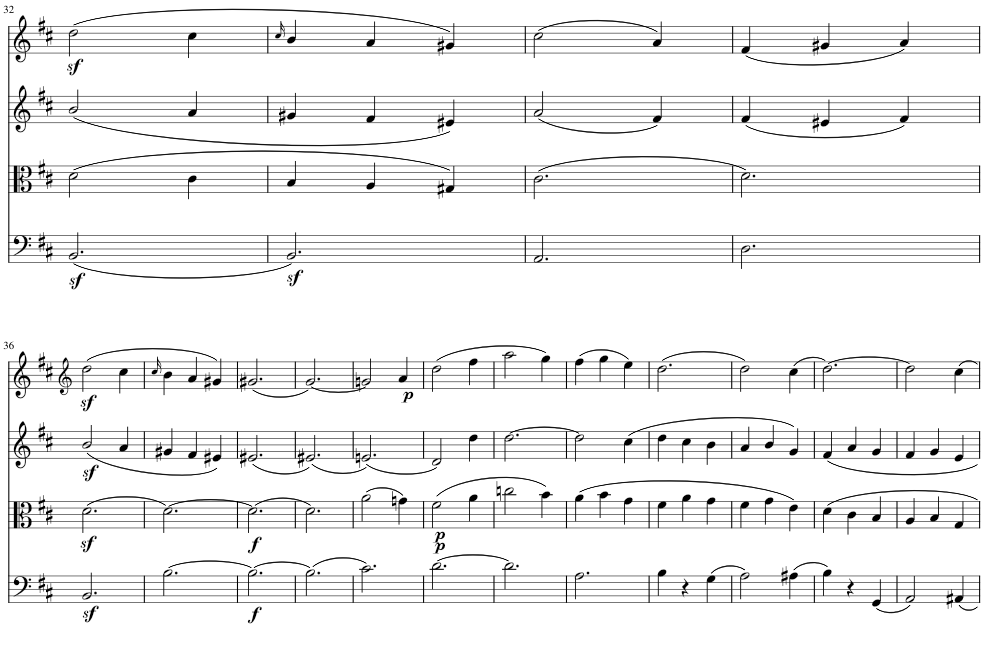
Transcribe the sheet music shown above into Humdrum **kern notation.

**kern	**dynam	**kern	**dynam	**kern	**kern	**dynam
*part4	*part4	*part3	*part3	*part2	*part1	*part1
*staff4	*staff4	*staff3	*staff3	*staff2	*staff1	*staff1
*I"Piano	*	*I"Piano	*	*I"Piano	*I"Piano	*
*I'Pno	*	*I'Pno	*	*I'Pno	*I'Pno	*
!!LO:PB:g=z
*clefF4	*	*clefC3	*	*clefG2	*clefG2	*
*k[f#c#]	*	*k[f#c#]	*	*k[f#c#]	*k[f#c#]	*
*M3/4	*	*M3/4	*	*M3/4	*M3/4	*
=32	=32	=32	=32	=32	=32	=32
(2.BBz</	.	(2d\	.	(2b/	(2ddz<\	.
.	.	4c#\	.	4a/	4cc#\	.
=33	=33	=33	=33	=33	=33	=33
.	.	.	.	.	16qcc#/	.
2.BBz</)	.	4B/	.	4g#X/	4b/	.
.	.	4A/	.	4f#/	4a/	.
.	.	4G#X/)	.	4e#X/)	4g#X/)	.
=34	=34	=34	=34	=34	=34	=34
2.AA/	.	(2.c#\	.	(2a/	(2cc#\	.
.	.	.	.	4f#/)	4a/)	.
=35	=35	=35	=35	=35	=35	=35
2.D\	.	2.d\)	.	(4f#/	(4f#/	.
.	.	.	.	4e#X/	4g#X/	.
.	.	.	.	4f#/)	4a/)	.
!!LO:LB:g=z
=36	=36	=36	=36	=36	=36	=36
*	*	*	*	*	*clefG2	*
2.BBz</	.	(2.dz<\	.	(2bz</	(2ddz<\	.
.	.	.	.	4a/	4cc#\	.
=37	=37	=37	=37	=37	=37	=37
.	.	.	.	.	16qcc#/	.
[2.B\	.	[2.d\)	.	4g#X/	4b\	.
.	.	.	.	4f#/	4a/	.
.	.	.	.	4e#X/)	4g#X/)	.
=38	=38	=38	=38	=38	=38	=38
!	!LO:DY:b	!	!LO:DY:b	!	!	!
2.B\_	f	(2.d\]	f	(2.e#X/	(2.g#X/	.
=39	=39	=39	=39	=39	=39	=39
(2.B\]	.	2.d\)	.	(2.e#X/)	[2.g/)	.
=40	=40	=40	=40	=40	=40	=40
2.c#\)	.	(2a\	.	(2.en/)	2gn/]	.
!	!	!	!	!	!	!LO:DY:b
.	.	4gn\)	.	.	4a/	p
=41	=41	=41	=41	=41	=41	=41
!	!	!	!LO:DY:b	!	!	!
!	!	!	!LO:DY:n=1:b	!	!	!
[2.d\	.	(2f#\	p p	2d/)	(2dd\	.
.	.	4a\	.	4dd\	4ff#\	.
=42	=42	=42	=42	=42	=42	=42
2.d\]	.	2ccn\	.	[2.dd\	2aa\	.
.	.	4b\)	.	.	4gg\)	.
=43	=43	=43	=43	=43	=43	=43
2.A\	.	(4a\	.	2dd\]	(4ff#\	.
.	.	4b\	.	.	4gg\	.
.	.	4g\	.	(4cc#\	4ee\)	.
=44	=44	=44	=44	=44	=44	=44
4B\	.	4f#\	.	4dd\	(2.dd\	.
4r	.	4a\	.	4cc#\	.	.
(4G\	.	4g\	.	4b\	.	.
=45	=45	=45	=45	=45	=45	=45
2A\)	.	4f#\	.	4a/	2dd\)	.
.	.	4g\	.	4b/	.	.
(4A#X\	.	4e\)	.	4g/)	(4cc#\	.
=46	=46	=46	=46	=46	=46	=46
4B\)	.	4d\	.	4f#/	[2.dd\)	.
4r	.	4c#\	.	4a/	.	.
(4GG/	.	4B/	.	4g/	.	.
=47	=47	=47	=47	=47	=47	=47
2AA/)	.	4A/	.	4f#/	2dd\]	.
.	.	4B/	.	4g/	.	.
4AA#X/	.	4G/	.	4e/	4cc#\	.
=	=	=	=	=	=	=
*-	*-	*-	*-	*-	*-	*-
